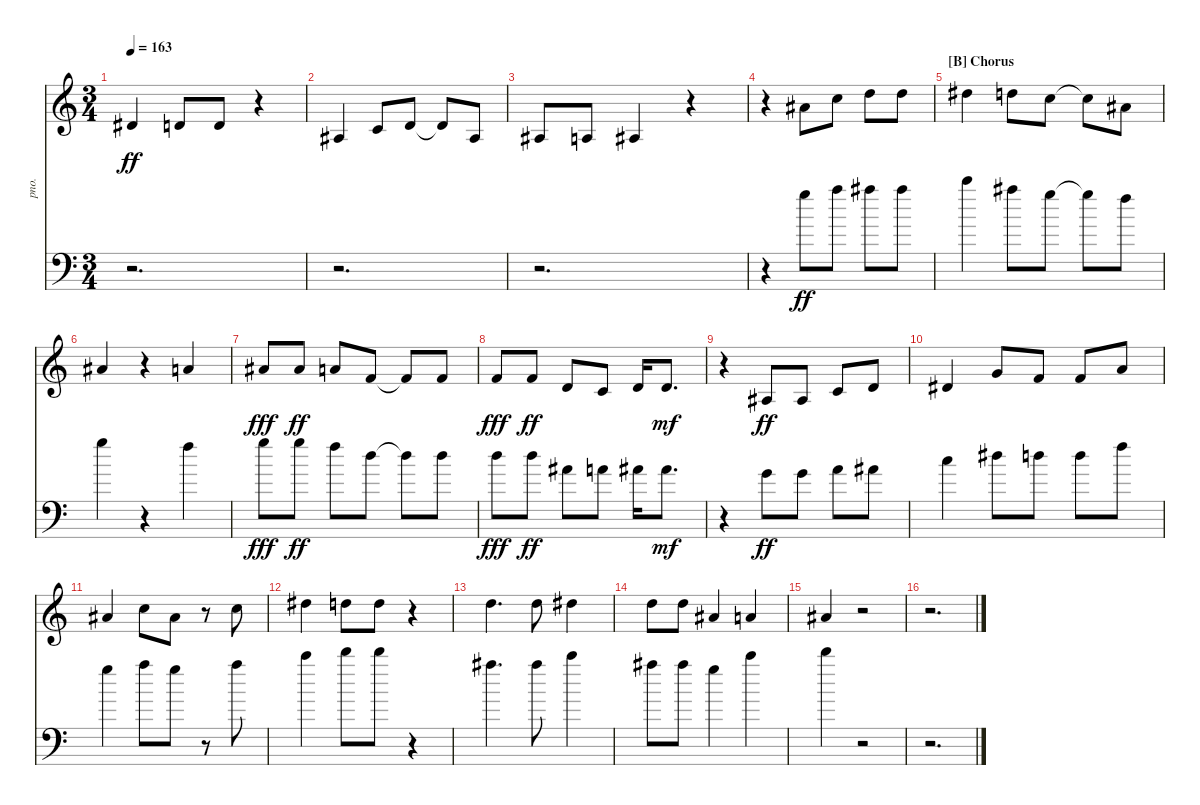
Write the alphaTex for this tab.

\bracketExtendMode nobrackets
\track ("Melody" "pno.") {instrument acousticgrandpiano}
\staff {score}
\tuning (E4 B3 G3 D3 A2 E2)
\ts (3 4)
\tempo 163
\clef g2
\ks aminor
4.2{acc #}.4{dy ff beam Up} 3.2.8{beam Up} 3.2.8{beam Up} r.4{beam Down} |
3.3{acc #}.4{beam Up} 1.2.8{beam Up} 3.2.8{beam Up} 3.2{t}.8{beam Up} 3.3{acc #}.8{beam Up} |
3.3{acc #}.8{beam Up} 2.3.8{beam Up} 3.3{acc #}.4{beam Up} r.4{beam Down} |
r.4{beam Down} 6.1{acc #}.8{beam Down} 8.1.8{beam Down} 10.1.8{beam Down} 10.1.8{beam Down} |
\section ("B" "Chorus")
11.1{acc #}.4{beam Down} 10.1.8{beam Down} 8.1.8{beam Down} 8.1{t}.8{beam Down} 6.1{acc #}.8{beam Down} |
6.1{acc #}.4{beam Up} r.4{beam Down} 5.1.4{beam Up} |
6.1{acc #}.8{dy fff beam Up} 6.1{acc #}.8{dy ff beam Up} 5.1.8{beam Up} 1.1.8{beam Up} 1.1{t}.8{beam Up} 1.1.8{beam Up} |
1.1.8{dy fff beam Up} 1.1.8{dy ff beam Up} 3.2.8{beam Up} 1.2.8{beam Up} 3.2.16{beam Up} 3.2.8{d dy mf beam Up} |
r.4{beam Down} 3.3{acc #}.8{dy ff beam Up} 3.3{acc #}.8{beam Up} 1.2.8{beam Up} 3.2.8{beam Up} |
4.2{acc #}.4{beam Up} 3.1.8{beam Up} 1.1.8{beam Up} 1.1.8{beam Up} 5.1.8{beam Up} |
6.1{acc #}.4{beam Up} 8.1.8{beam Down} 6.1{acc #}.8{beam Down} r.8{beam Down} 8.1.8{beam Down} |
11.1{acc #}.4{beam Down} 10.1.8{beam Down} 10.1.8{beam Down} r.4{beam Down} |
10.1.4{d beam Down} 10.1.8{beam Down} 11.1{acc #}.4{beam Down} |
10.1.8{beam Down} 10.1.8{beam Down} 6.1{acc #}.4{beam Up} 5.1.4{beam Up} |
6.1{acc #}.4{beam Up} r.2{beam Down} |
r.2{d beam Down}
\staff {score}
\tuning (G2 D2 A1 E1 B0)
\clef f4
\ottava regular
\simile none
\ks aminor
r.2{d dy ff beam Down} |
r.2{d beam Down} |
r.2{d beam Down} |
r.4{beam Down} 36.1.8{beam Down} 38.1.8{beam Down} 39.1{acc #}.8{beam Down} 39.1{acc #}.8{beam Down} |
41.1.4{beam Down} 39.1{acc #}.8{beam Down} 36.1.8{beam Down} 36.1{t}.8{beam Down} 34.1.8{beam Down} |
36.1.4{beam Down} r.4{beam Down} 34.1.4{beam Down} |
36.1.8{dy fff beam Down} 36.1.8{dy ff beam Down} 34.1.8{beam Down} 31.1.8{beam Down} 31.1{t}.8{beam Down} 31.1.8{beam Down} |
31.1.8{dy fff beam Down} 31.1.8{dy ff beam Down} 27.1{acc #}.8{beam Down} 26.1.8{beam Down} 27.1{acc #}.16{beam Down} 27.1{acc #}.8{d dy mf beam Down} |
r.4{beam Down} 24.1.8{dy ff beam Down} 24.1.8{beam Down} 26.1.8{beam Down} 27.1{acc #}.8{beam Down} |
29.1.4{beam Down} 32.1{acc #}.8{beam Down} 31.1.8{beam Down} 31.1.8{beam Down} 34.1.8{beam Down} |
36.1.4{beam Down} 38.1.8{beam Down} 36.1.8{beam Down} r.8{beam Down} 38.1.8{beam Down} |
41.1.4{beam Down} 43.1.8{beam Down} 43.1.8{beam Down} r.4{beam Down} |
39.1{acc #}.4{d beam Down} 39.1{acc #}.8{beam Down} 41.1.4{beam Down} |
39.1{acc #}.8{beam Down} 39.1{acc #}.8{beam Down} 36.1.4{beam Down} 41.1.4{beam Down} |
43.1.4{beam Down} r.2{beam Down} |
r.2{d beam Down}
